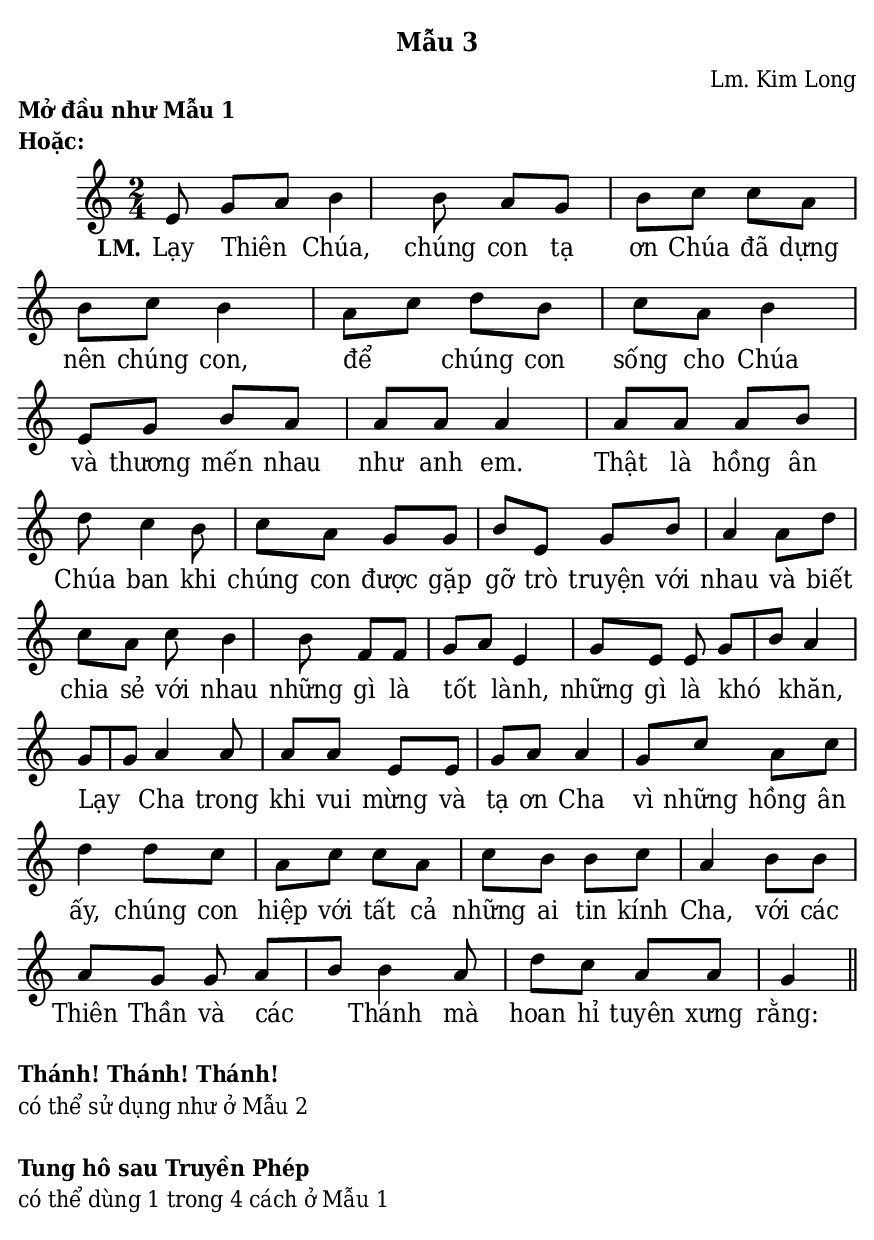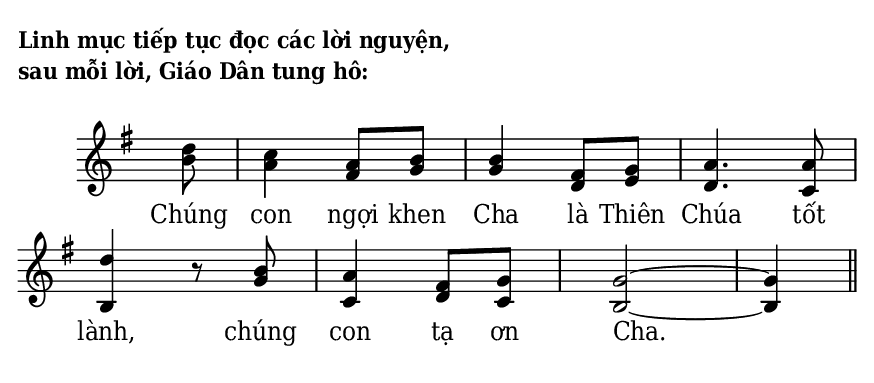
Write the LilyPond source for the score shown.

% Cài đặt chung
\version "2.22.1"
\include "english.ly"

\header {
  subsubtitle = \markup { \large \bold "Mẫu 3" }
  composer = "Lm. Kim Long"
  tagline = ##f
}

% Nhạc
nhacMauMot = \relative c' {
  \key c \major
  \time 2/4
  e8 g \hide ([a]) b4 b8 a g b c c a b c b4
  a8 \hide ([c]) d b c a b4 e,8 g b a a a a4 \bar "|" a8 a a
  b d c4 b8 c a g g b e, g b a4 a8 d c a c
  b4 b8 f f g \hide ([a]) e4 g8 e e g \hide ([b]) a4 \bar "|" g8 \hide ([g]) a4 a8 a a
  e e g a a4 g8 c a c d4 d8 c a c c a c
  b b c a4 b8 b a g g a \hide ([b]) b4 a8 d c a a g4 \bar "||"
}

nhacMauHai = \relative c'' {
  \key g \major
  \time 2/4
  \partial 8
  <<
    {
      d8 |
      c4 a8 b |
      b4 fs8 g |
      a4. a8 |
      d4 r8 b |
      a4 fs8 g |
      g2 ~ |
      g4 \bar "||"
    }
    {
      b8 |
      a4 fs8 g |
      g4 d8 e |
      d4. c8 |
      b4 r8 g' |
      c,4 d8 c |
      b2 ~ |
      b4
    }
  >>
}

% Lời
loiMauMot = \lyricmode {
  \set stanza = "LM."
  Lạy Thiên Chúa, chúng con tạ ơn Chúa đã dựng nên chúng con,
  để chúng con sống cho Chúa và thương mến nhau như anh em.
  Thật là hồng ân Chúa ban khi chúng con được gặp gỡ
  trò truyện với nhau và biết chia sẻ với nhau
  những gì là tốt lành, những gì là khó khăn,
  Lạy Cha trong khi vui mừng và tạ ơn Cha vì những hồng ân ấy,
  chúng con hiệp với tất cả những ai tin kính Cha,
  với các Thiên Thần và các Thánh
  mà hoan hỉ tuyên xưng rằng:
}

loiMauHai = \lyricmode {
  Chúng con ngợi khen Cha là Thiên Chúa tốt lành,
  chúng con tạ ơn Cha.
}

% Dàn trang
\paper {
  #(set-paper-size "a5")
  top-margin = 3\mm
  bottom-margin = 3\mm
  left-margin = 3\mm
  right-margin = 3\mm
  indent = #0
  #(define fonts
	 (make-pango-font-tree "Deja Vu Serif Condensed"
	 		       "Deja Vu Serif Condensed"
			       "Deja Vu Serif Condensed"
			       (/ 20 20)))
  print-page-number = ##f
  page-count = 2
}

\markup {
  \column {
    \line { \bold "Mở đầu như Mẫu 1" }
    \line { \bold "Hoặc:" }
  }
}

\score {
  <<
    \new Staff <<
        \clef treble
        \new Voice = beSop {
          \nhacMauMot
        }
      \new Lyrics \lyricsto beSop \loiMauMot
    >>
  >>
  \layout {
    indent = 10
    \override Lyrics.LyricSpace.minimum-distance = #1
    \override Score.BarNumber.break-visibility = ##(#f #f #f)
    \override Score.SpacingSpanner.uniform-stretching = ##t
    \set Score.defaultBarType = ""
    \set Score.barAlways = ##t
    ragged-last = ##f
  }
}

\markup {
  \column {
    \vspace #1
    \line { \bold "Thánh! Thánh! Thánh!" }
    \line { "có thể sử dụng như ở Mẫu 2" }
    \vspace #1
    \line { \bold "Tung hô sau Truyền Phép" }
    \line { "có thể dùng 1 trong 4 cách ở Mẫu 1" }
  }
}

\pageBreak

\markup {
  \column {
    \line { \bold "Linh mục tiếp tục đọc các lời nguyện," }
    \line { \bold "sau mỗi lời, Giáo Dân tung hô:" }
    \vspace #1
  }
}

\score {
  <<
    \new Staff <<
        \clef treble
        \new Voice = beSop {
          \nhacMauHai
        }
      \new Lyrics \lyricsto beSop \loiMauHai
    >>
  >>
  \layout {
    indent = 10
    \override Staff.TimeSignature.transparent = ##t
    \override Lyrics.LyricSpace.minimum-distance = #1
    \override Score.BarNumber.break-visibility = ##(#f #f #f)
    \override Score.SpacingSpanner.uniform-stretching = ##t
    ragged-last = ##f
  }
}
